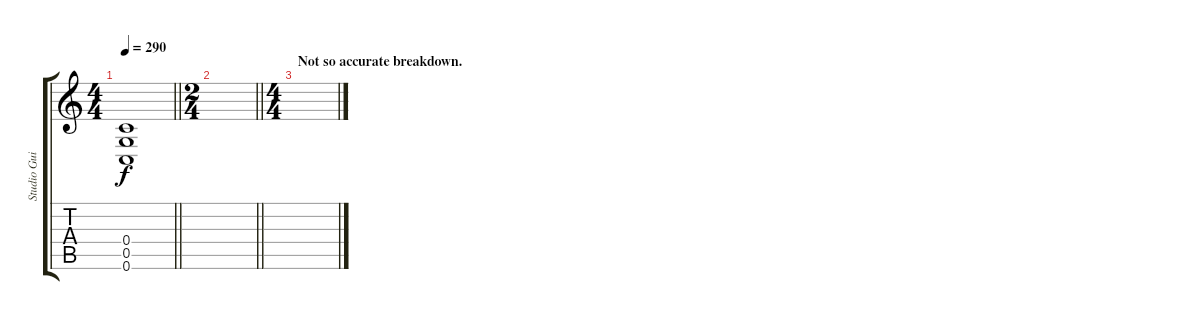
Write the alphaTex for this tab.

\track ("Studio Guitar" "Studio Gui") {instrument distortionguitar}
\staff {score tabs}
\tuning (D4 A3 F3 C3 G2 C2) {hide}
\ts (4 4)
\tempo 290
\clef g2
\barLineRight lightlight
\ks c
(0.4 0.5 0.6).1{dy f volume 16 balance 16} |
\ts (2 4)
\barLineRight lightlight
|
\ts (4 4)
\section ("" "Not so accurate breakdown.")
